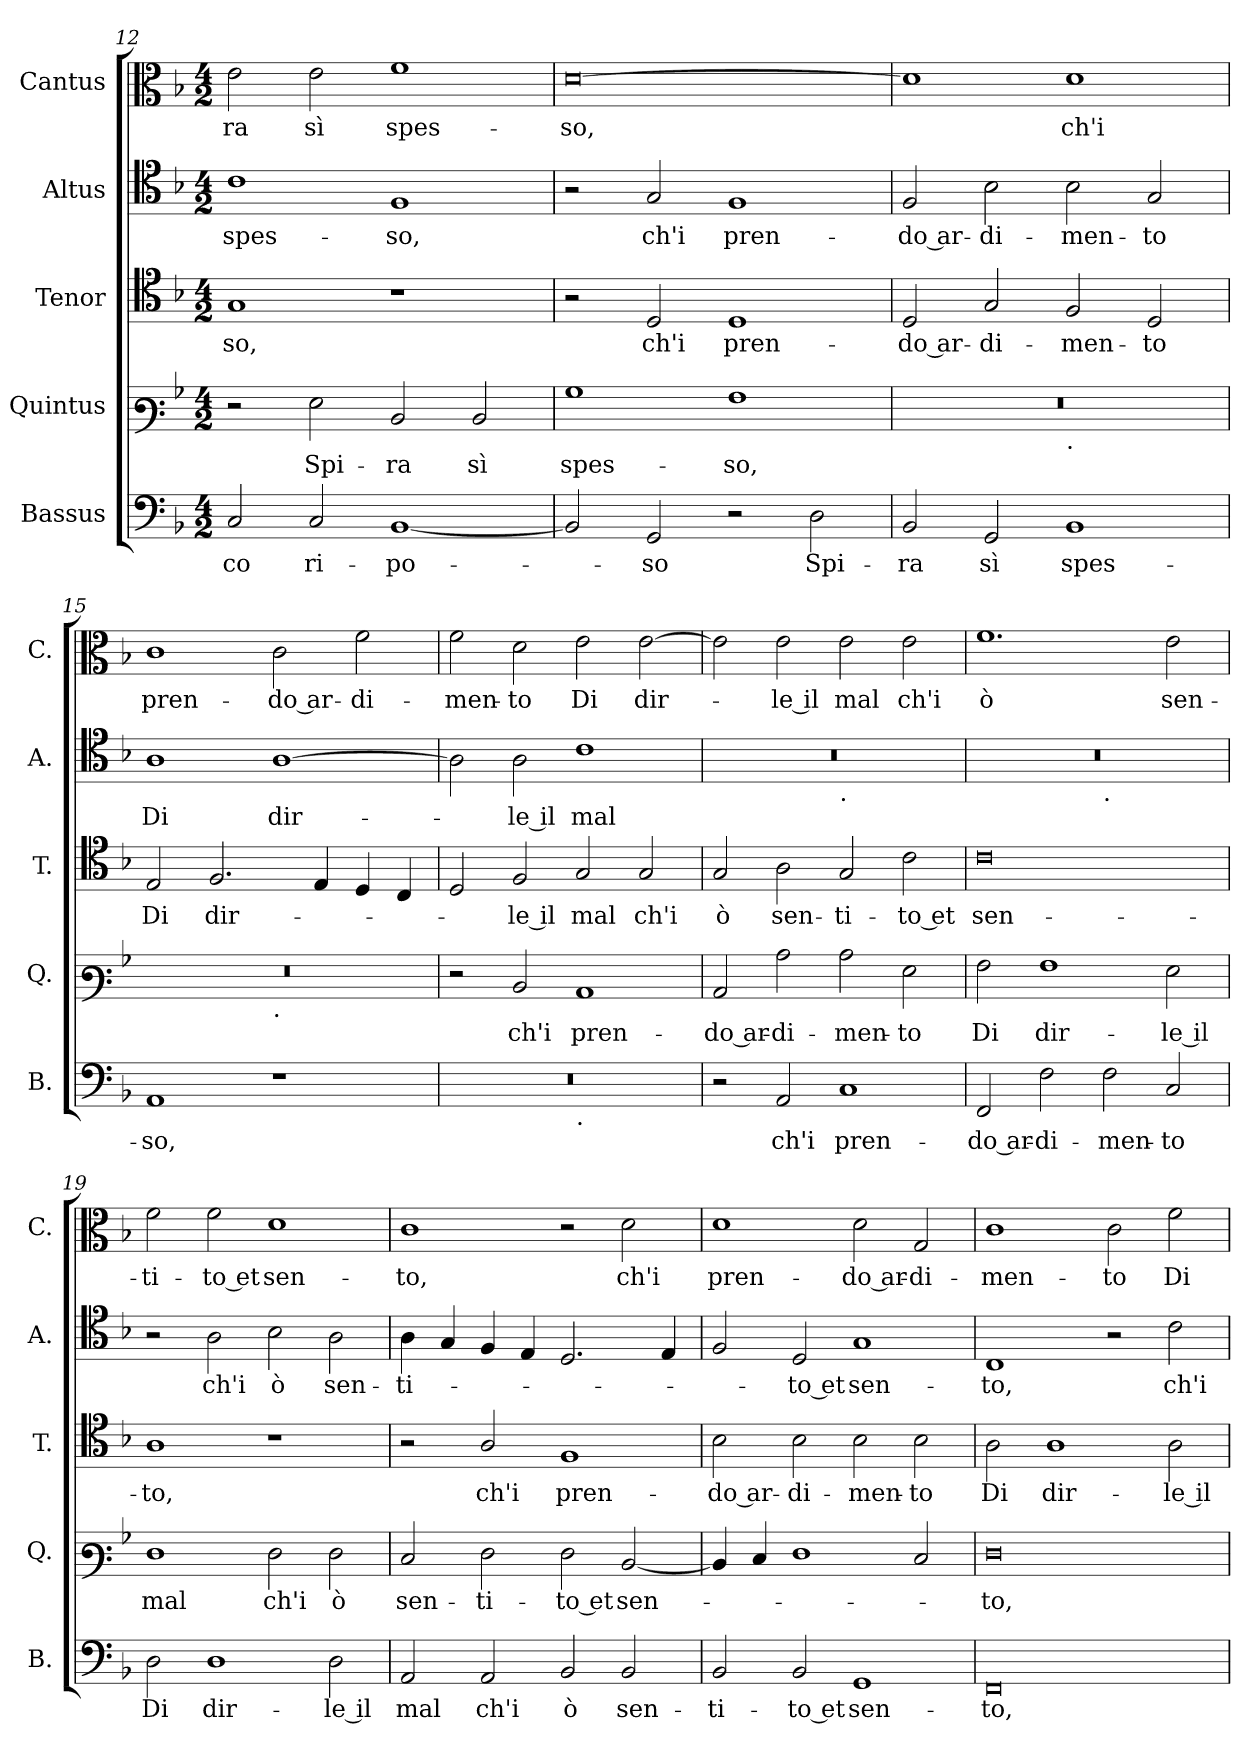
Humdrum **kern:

**kern	**text	**kern	**text	**kern	**text	**kern	**text	**kern	**text
*part5	*part5	*part4	*part4	*part3	*part3	*part2	*part2	*part1	*part1
*staff5	*staff5	*staff4	*staff4	*staff3	*staff3	*staff2	*staff2	*staff1	*staff1
*I"Bassus	*	*I"Quintus	*	*I"Tenor	*	*I"Altus	*	*I"Cantus	*
*I'B.	*	*I'Q.	*	*I'T.	*	*I'A.	*	*I'C.	*
*clefF4	*	*clefF3	*	*clefC4	*	*clefC4	*	*clefC3	*
*k[b-]	*	*k[b-]	*	*k[b-]	*	*k[b-]	*	*k[b-]	*
*M4/2	*	*M4/2	*	*M4/2	*	*M4/2	*	*M4/2	*
=12	=12	=12	=12	=12	=12	=12	=12	=12	=12
2C/	-co	2r	.	1G	-so,	1c	spes-	2e\	-ra
2C/	ri-	2G\	Spi-	.	.	.	.	2e\	sì
[1BB-	-po-	2D/	-ra	1r	.	1F	-so,	1f	spes-
.	.	2D/	sì	.	.	.	.	.	.
=13	=13	=13	=13	=13	=13	=13	=13	=13	=13
2BB-/]	.	1B-	spes-	2r	.	2r	.	[0d	-so,
2GG/	-so	.	.	2D/	ch'i	2G/	ch'i	.	.
2r	.	1A	-so,	1D	pren-	1F	pren-	.	.
2D\	Spi-	.	.	.	.	.	.	.	.
=14	=14	=14	=14	=14	=14	=14	=14	=14	=14
*	*	*^	*	*	*	*	*	*	*
2BB-/	-ra	0r	1ryy	.	2D/	-do ar-	2F/	-do ar-	1d]	.
2GG/	sì	.	.	.	2G/	-di-	2B-\	-di-	.	.
!	!	!	!LO:TX:b:t=.	!	!	!	!	!	!	!
1BB-	spes-	.	1ryy	.	2F/	-men-	2B-\	-men-	1d	ch'i
.	.	.	.	.	2D/	-to	2G/	-to	.	.
=15	=15	=15	=15	=15	=15	=15	=15	=15	=15	=15
1AA	-so,	0r	1ryy	.	2E/	Di	1A	Di	1c	pren-
.	.	.	.	.	2.F/	dir-	.	.	.	.
!	!	!	!LO:TX:b:t=.	!	!	!	!	!	!	!
1r	.	.	1ryy	.	.	.	[1A	dir-	2c\	-do ar-
.	.	.	.	.	4E/	.	.	.	.	.
.	.	.	.	.	4D/	.	.	.	2f\	-di-
.	.	.	.	.	4C/	.	.	.	.	.
*	*	*v	*v	*	*	*	*	*	*	*
=16	=16	=16	=16	=16	=16	=16	=16	=16	=16
*^	*	*	*	*	*	*	*	*	*
0r	1ryy	.	2r	.	2D/	.	2A\]	.	2f\	-men-
.	.	.	2D/	ch'i	2F/	-le il	2A\	-le il	2d\	-to
!	!LO:TX:b:t=.	!	!	!	!	!	!	!	!	!
.	1ryy	.	1C	pren-	2G/	mal	1c	mal	2e\	Di
.	.	.	.	.	2G/	ch'i	.	.	[2e\	dir-
*v	*v	*	*	*	*	*	*	*	*	*
=17	=17	=17	=17	=17	=17	=17	=17	=17	=17
*	*	*	*	*	*	*^	*	*	*
2r	.	2C/	-do ar-	2G/	ò	0r	1ryy	.	2e\]	.
2AA/	ch'i	2c\	-di-	2A\	sen-	.	.	.	2e\	-le il
!	!	!	!	!	!	!	!LO:TX:b:t=.	!	!	!
1C	pren-	2c\	-men-	2G/	-ti-	.	1ryy	.	2e\	mal
.	.	2G\	-to	2c\	-to et	.	.	.	2e\	ch'i
!!LO:LB:g=z
=18	=18	=18	=18	=18	=18	=18	=18	=18	=18	=18
2FF/	-do ar-	2A\	Di	0c	sen-	0r	1ryy	.	1.f	ò
2F\	-di-	1A	dir-	.	.	.	.	.	.	.
!	!	!	!	!	!	!	!LO:TX:b:t=.	!	!	!
2F\	-men-	.	.	.	.	.	1ryy	.	.	.
2C/	-to	2G\	-le il	.	.	.	.	.	2e\	sen-
*	*	*	*	*	*	*v	*v	*	*	*
=19	=19	=19	=19	=19	=19	=19	=19	=19	=19
2D\	Di	1F	mal	1A	-to,	2r	.	2f\	-ti-
1D	dir-	.	.	.	.	2A\	ch'i	2f\	-to et
.	.	2F\	ch'i	1r	.	2B-\	ò	1d	sen-
2D\	-le il	2F\	ò	.	.	2A\	sen-	.	.
=20	=20	=20	=20	=20	=20	=20	=20	=20	=20
2AA/	mal	2E/	sen-	2r	.	4A\	-ti-	1c	-to,
.	.	.	.	.	.	4G/	.	.	.
2AA/	ch'i	2F\	-ti-	2A/	ch'i	4F/	.	.	.
.	.	.	.	.	.	4E/	.	.	.
2BB-/	ò	2F\	-to et	1F	pren-	2.D/	.	2r	.
2BB-/	sen-	[2D/	sen-	.	.	.	.	2d\	ch'i
.	.	.	.	.	.	4E/	.	.	.
=21	=21	=21	=21	=21	=21	=21	=21	=21	=21
2BB-/	-ti-	4D/]	.	2B-\	-do ar-	2F/	.	1d	pren-
.	.	4E/	.	.	.	.	.	.	.
2BB-/	-to et	1F	.	2B-\	-di-	2D/	-to et	.	.
1GG	sen-	.	.	2B-\	-men-	1G	sen-	2d\	-do ar-
.	.	2E/	.	2B-\	-to	.	.	2G/	-di-
=22	=22	=22	=22	=22	=22	=22	=22	=22	=22
0FF	-to,	0F	-to,	2A\	Di	1C	-to,	1c	-men-
.	.	.	.	1A	dir-	.	.	.	.
.	.	.	.	.	.	2r	.	2c\	-to
.	.	.	.	2A\	-le il	2c\	ch'i	2f\	Di
=	=	=	=	=	=	=	=	=	=
*-	*-	*-	*-	*-	*-	*-	*-	*-	*-
